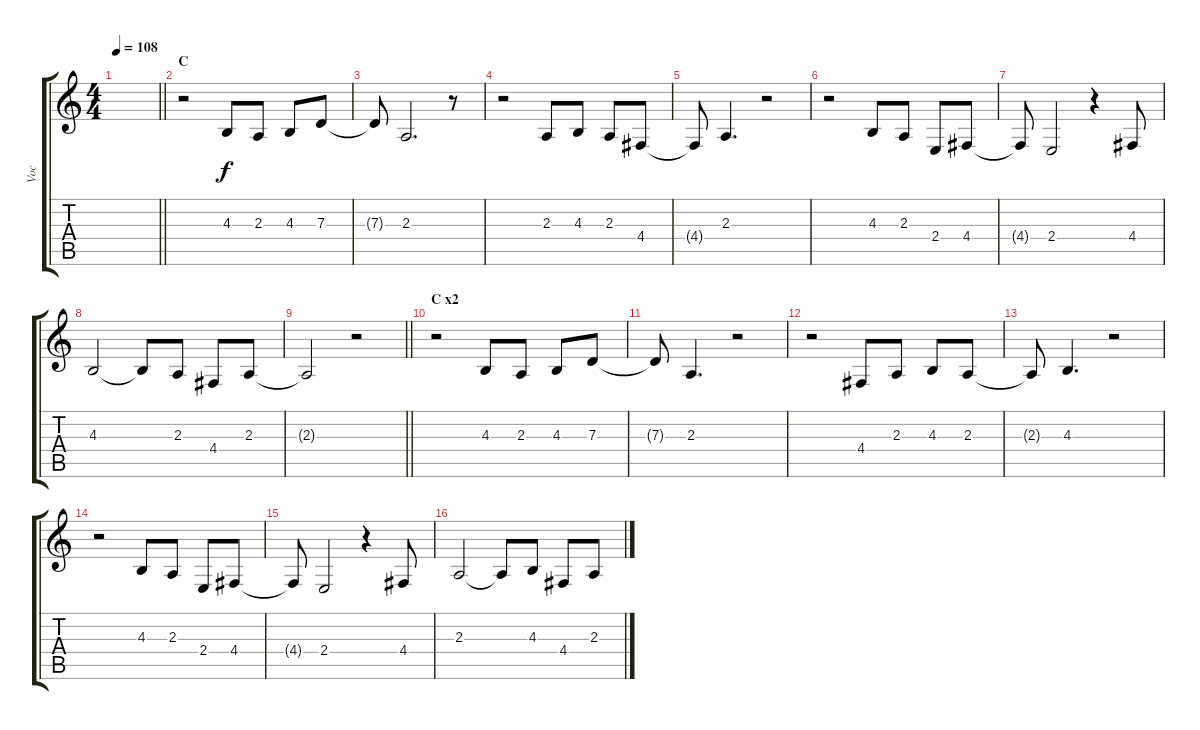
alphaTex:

\track ("Voc" "Voc") {instrument synthbrass1}
\staff {score tabs}
\tuning (E4 B3 G3 D3 A2 E2) {hide}
\ts (4 4)
\tempo 108
\clef g2
\barLineRight lightlight
\ks c
|
\section ("" "C")
r.2 4.3.8 2.3.8 4.3.8 7.3.8 |
7.3{t}.8 2.3.2{d} r.8 |
r.2 2.3.8 4.3.8 2.3.8 4.4.8 |
4.4{t}.8 2.3.4{d} r.2 |
r.2 4.3.8 2.3.8 2.4.8 4.4.8 |
4.4{t}.8 2.4.2 r.4 4.4.8 |
4.3.2 4.3{t}.8 2.3.8 4.4.8 2.3.8 |
\barLineRight lightlight
2.3{t}.2 r.2 |
\section ("" "C x2")
r.2 4.3.8 2.3.8 4.3.8 7.3.8 |
7.3{t}.8 2.3.4{d} r.2 |
r.2 4.4.8 2.3.8 4.3.8 2.3.8 |
2.3{t}.8 4.3.4{d} r.2 |
r.2 4.3.8 2.3.8 2.4.8 4.4.8 |
4.4{t}.8 2.4.2 r.4 4.4.8 |
2.3.2 2.3{t}.8 4.3.8 4.4.8 2.3.8
